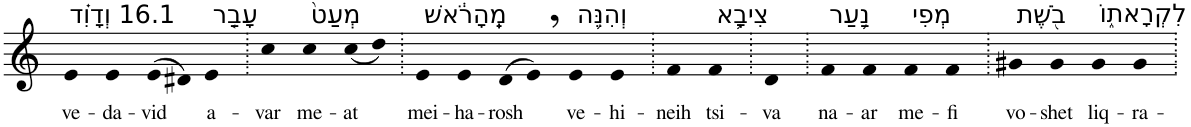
**kern	**text
*part1	*part1
*staff1	*staff1
*I"Piano	*
*I'Pno	*
*clefG2	*
*k[]	*
=1	=1
!LO:TX:a:t=16.1 וְדָוִ֗ד	!
!	!LO:LY:b
4e	ve-
!	!LO:LY:b
4e	-da-
!	!LO:LY:b
(>8e	-vid
8d#X)	.
!LO:TX:a:t=עָבַ֤ר	!
!	!LO:LY:b
4e	a-
=2.	=2.
!	!LO:LY:b
4cc	-var
!LO:TX:a:t=מְעַט֙	!
!	!LO:LY:b
4cc	me-
!	!LO:LY:b
(<8cc	-at
8dd)	.
=3.	=3.
!LO:TX:a:t=מֵֽהָרֹ֔אשׁ	!
!	!LO:LY:b
4e	mei-
!	!LO:LY:b
4e	-ha-
!	!LO:LY:b
(>8d	-rosh
8e,)	.
!LO:TX:a:t=וְהִנֵּ֥ה	!
!	!LO:LY:b
4e	ve-
!	!LO:LY:b
4e	-hi-
=4.	=4.
!	!LO:LY:b
4f	-neih
!LO:TX:a:t=צִיבָ֛א	!
!	!LO:LY:b
4f	tsi-
=5.	=5.
!	!LO:LY:b
4d	-va
=6.	=6.
!LO:TX:a:t=נַ֥עַר	!
!	!LO:LY:b
4f	na-
!	!LO:LY:b
4f	-ar
!LO:TX:a:t=מְפִי	!
!	!LO:LY:b
4f	me-
!	!LO:LY:b
4f	-fi
=7.	=7.
!LO:TX:a:t=בֹ֖שֶׁת	!
!	!LO:LY:b
4g#X	vo-
!	!LO:LY:b
4g#	-shet
!LO:TX:a:t=לִקְרָאת֑וֹ	!
!	!LO:LY:b
4g#	liq-
!	!LO:LY:b
4g#	-ra-
=.	=.
*-	*-
